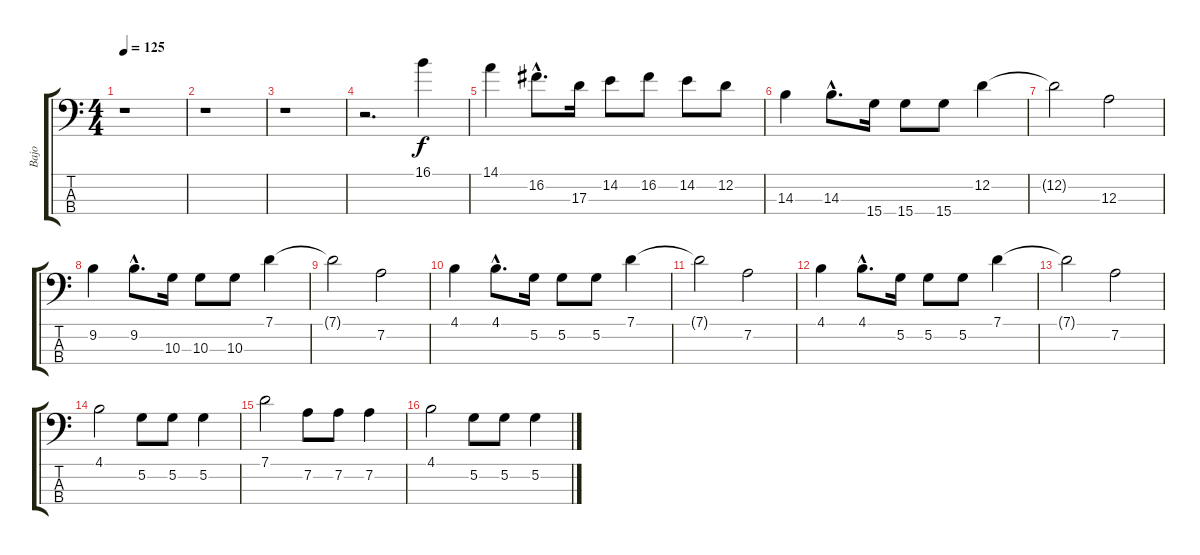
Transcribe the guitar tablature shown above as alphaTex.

\track ("Bajo" "Bajo") {instrument electricbassfinger}
\staff {score tabs}
\tuning (G2 D2 A1 E1) {hide}
\ts (4 4)
\tempo 125
\clef f4
\ks c
r.1{dy f instrument electricbassfinger} |
r.1 |
r.1 |
r.2{d} 16.1.4 |
14.1.4 16.2{hac}.8{d} 17.3.16 14.2.8 16.2.8 14.2.8 12.2.8 |
14.3.4 14.3{hac}.8{d} 15.4.16 15.4.8 15.4.8 12.2.4 |
12.2{t}.2 12.3.2 |
9.2.4 9.2{hac}.8{d} 10.3.16 10.3.8 10.3.8 7.1.4 |
7.1{t}.2 7.2.2 |
4.1.4 4.1{hac}.8{d} 5.2.16 5.2.8 5.2.8 7.1.4 |
7.1{t}.2 7.2.2 |
4.1.4 4.1{hac}.8{d} 5.2.16 5.2.8 5.2.8 7.1.4 |
7.1{t}.2 7.2.2 |
4.1.2 5.2.8 5.2.8 5.2.4 |
7.1.2 7.2.8 7.2.8 7.2.4 |
4.1.2 5.2.8 5.2.8 5.2.4
